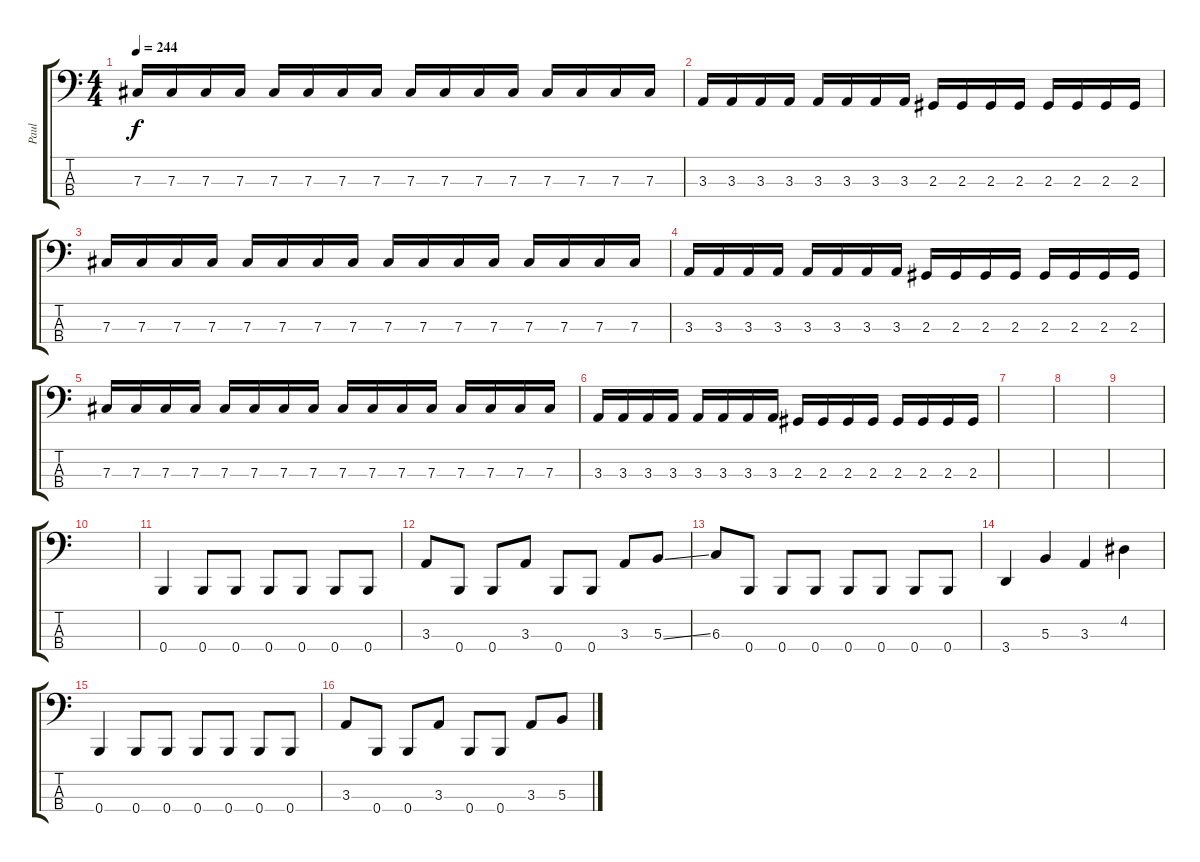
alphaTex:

\track ("Paul" "Paul") {instrument electricbasspick}
\staff {score tabs}
\tuning (E2 B1 Gb1 B0) {hide}
\ts (4 4)
\tempo 244
\clef f4
\ks c
7.3.16{dy f} 7.3.16 7.3.16 7.3.16 7.3.16 7.3.16 7.3.16 7.3.16 7.3.16 7.3.16 7.3.16 7.3.16 7.3.16 7.3.16 7.3.16 7.3.16 |
3.3.16 3.3.16 3.3.16 3.3.16 3.3.16 3.3.16 3.3.16 3.3.16 2.3.16 2.3.16 2.3.16 2.3.16 2.3.16 2.3.16 2.3.16 2.3.16 |
7.3.16 7.3.16 7.3.16 7.3.16 7.3.16 7.3.16 7.3.16 7.3.16 7.3.16 7.3.16 7.3.16 7.3.16 7.3.16 7.3.16 7.3.16 7.3.16 |
3.3.16 3.3.16 3.3.16 3.3.16 3.3.16 3.3.16 3.3.16 3.3.16 2.3.16 2.3.16 2.3.16 2.3.16 2.3.16 2.3.16 2.3.16 2.3.16 |
7.3.16 7.3.16 7.3.16 7.3.16 7.3.16 7.3.16 7.3.16 7.3.16 7.3.16 7.3.16 7.3.16 7.3.16 7.3.16 7.3.16 7.3.16 7.3.16 |
3.3.16 3.3.16 3.3.16 3.3.16 3.3.16 3.3.16 3.3.16 3.3.16 2.3.16 2.3.16 2.3.16 2.3.16 2.3.16 2.3.16 2.3.16 2.3.16 |
|
|
|
|
0.4.4 0.4.8 0.4.8 0.4.8 0.4.8 0.4.8 0.4.8 |
3.3.8 0.4.8 0.4.8 3.3.8 0.4.8 0.4.8 3.3.8 5.3{ss}.8 |
6.3.8 0.4.8 0.4.8 0.4.8 0.4.8 0.4.8 0.4.8 0.4.8 |
3.4.4 5.3.4 3.3.4 4.2.4 |
0.4.4 0.4.8 0.4.8 0.4.8 0.4.8 0.4.8 0.4.8 |
3.3.8 0.4.8 0.4.8 3.3.8 0.4.8 0.4.8 3.3.8 5.3{ss}.8
